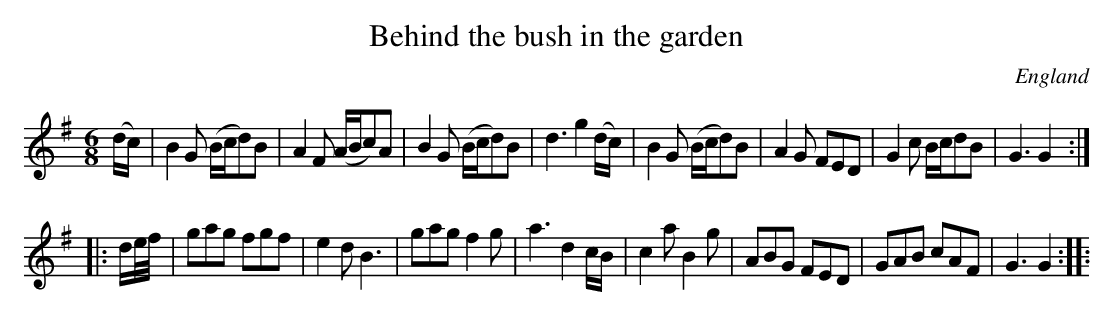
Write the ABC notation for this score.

X:1
T:Behind the bush in the garden
L:1/8
M:6/8
O:England
K:G
(d/c/) | \
B2G (B/c/d)B | A2F (A/B/c)A | B2G (B/c/d)B | d3 g2(d/c/)  | \
B2G (B/c/d)B | A2G FED      | G2c  B/c/dB  | G3 G2 ::
d/e//f// | \
gag fgf | e2d B3  | gag f2g | a3 d2c/B/ | \
c2a B2g | ABG FED | GAB cAF | G3 G2 ::
